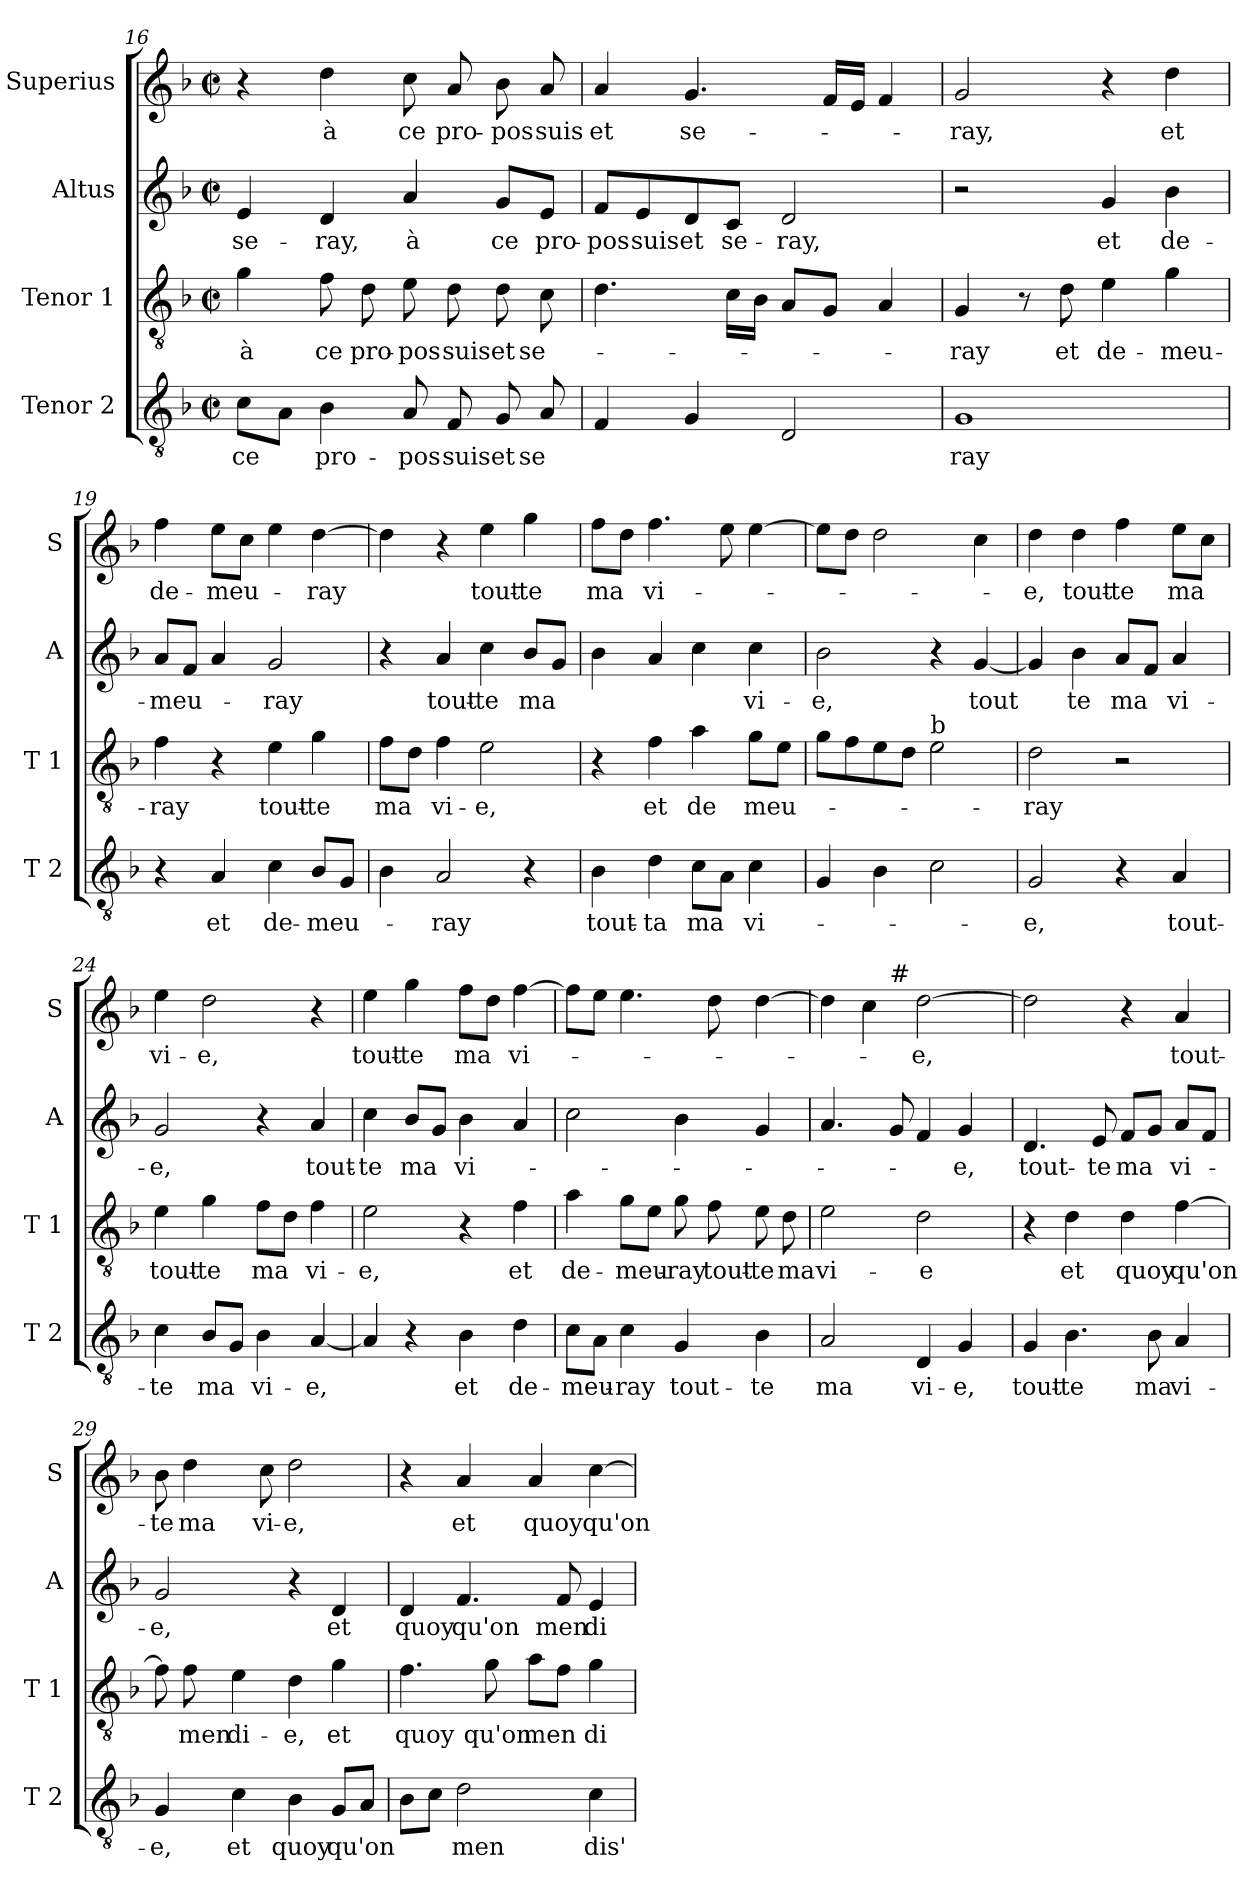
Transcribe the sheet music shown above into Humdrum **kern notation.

**kern	**text	**kern	**text	**kern	**text	**kern	**text
*part4	*part4	*part3	*part3	*part2	*part2	*part1	*part1
*staff4	*staff4	*staff3	*staff3	*staff2	*staff2	*staff1	*staff1
*I"Tenor 2	*	*I"Tenor 1	*	*I"Altus	*	*I"Superius	*
*I'T 2	*	*I'T 1	*	*I'A	*	*I'S	*
!!LO:PB:g=z
*clefGv2	*	*clefGv2	*	*clefG2	*	*clefG2	*
*k[b-]	*	*k[b-]	*	*k[b-]	*	*k[b-]	*
*F:	*	*F:	*	*F:	*	*F:	*
*M2/2	*	*M2/2	*	*M2/2	*	*M2/2	*
*met(c|)	*	*met(c|)	*	*met(c|)	*	*met(c|)	*
=16	=16	=16	=16	=16	=16	=16	=16
8c\L	ce	4g\	à	4e/	se-	4r	.
8A\J	.	.	.	.	.	.	.
4B-\	pro-	8f\	ce	4d/	-ray,	4dd\	à
.	.	8d\	pro-	.	.	.	.
8A/	-pos	8e\	-pos	4a/	à	8cc\	ce
8F/	suis	8d\	suis	.	.	8a/	pro-
8G/	et	8d\	et	8g/L	ce	8b-\	-pos
8A/	se	8c\	se-	8e/J	pro-	8a/	suis
=17	=17	=17	=17	=17	=17	=17	=17
4F/	.	4.d\	.	8f/L	-pos	4a/	et
.	.	.	.	8e/	suis	.	.
4G/	.	.	.	8d/	et	4.g/	se-
.	.	16c\LL	.	8c/J	se-	.	.
.	.	16B-\JJ	.	.	.	.	.
2D/	.	8A/L	.	2d/	-ray,	.	.
.	.	8G/J	.	.	.	16f/LL	.
.	.	.	.	.	.	16e/JJ	.
.	.	4A/	.	.	.	4f/	.
=18	=18	=18	=18	=18	=18	=18	=18
1G	ray	4G/	-ray	2r	.	2g/	-ray,
.	.	8r	.	.	.	.	.
.	.	8d\	et	.	.	.	.
.	.	4e\	de-	4g/	et	4r	.
.	.	4g\	-meu-	4b-\	de-	4dd\	et
=19	=19	=19	=19	=19	=19	=19	=19
4r	.	4f\	-ray	8a/L	-meu-	4ff\	de-
.	.	.	.	8f/J	.	.	.
4A/	et	4r	.	4a/	.	8ee\L	-meu-
.	.	.	.	.	.	8cc\J	.
4c\	de-	4e\	tout-	2g/	-ray	4ee\	.
8B-/L	-meu-	4g\	-te	.	.	[4dd\	-ray
8G/J	.	.	.	.	.	.	.
=20	=20	=20	=20	=20	=20	=20	=20
4B-\	.	8f\L	ma	4r	.	4dd\]	.
.	.	8d\J	.	.	.	.	.
2A/	-ray	4f\	vi-	4a/	tout-	4r	.
.	.	2e\	-e,	4cc\	-te	4ee\	tout-
4r	.	.	.	8b-/L	ma	4gg\	-te
.	.	.	.	8g/J	.	.	.
!!LO:LB:g=z
=21	=21	=21	=21	=21	=21	=21	=21
4B-\	tout-	4r	.	4b-\	.	8ff\L	ma
.	.	.	.	.	.	8dd\J	.
4d\	-ta	4f\	et	4a/	.	4.ff\	vi-
8c\L	ma	4a\	de	4cc\	.	.	.
8A\J	.	.	.	.	.	8ee\	.
4c\	vi-	8g\L	meu-	4cc\	vi-	[4ee\	.
.	.	8e\J	.	.	.	.	.
=22	=22	=22	=22	=22	=22	=22	=22
4G/	.	8g\L	.	2b-\	-e,	8ee\L]	.
.	.	8f\	.	.	.	8dd\J	.
4B-\	.	8e\	.	.	.	2dd\	.
.	.	8d\J	.	.	.	.	.
!	!	!LO:TX:a:t=b	!	!	!	!	!
2c\	.	2e\	.	4r	.	.	.
.	.	.	.	[4g/	tout	4cc\	.
=23	=23	=23	=23	=23	=23	=23	=23
2G/	-e,	2d\	-ray	4g/]	.	4dd\	-e,
.	.	.	.	4b-\	te	4dd\	tout-
4r	.	2r	.	8a/L	ma	4ff\	-te
.	.	.	.	8f/J	.	.	.
4A/	tout-	.	.	4a/	vi-	8ee\L	ma
.	.	.	.	.	.	8cc\J	.
=24	=24	=24	=24	=24	=24	=24	=24
4c\	-te	4e\	tout-	2g/	-e,	4ee\	vi-
8B-/L	ma	4g\	-te	.	.	2dd\	-e,
8G/J	.	.	.	.	.	.	.
4B-\	vi-	8f\L	ma	4r	.	.	.
.	.	8d\J	.	.	.	.	.
[4A/	-e,	4f\	vi-	4a/	tout-	4r	.
=25	=25	=25	=25	=25	=25	=25	=25
4A/]	.	2e\	-e,	4cc\	-te	4ee\	tout-
4r	.	.	.	8b-/L	ma	4gg\	-te
.	.	.	.	8g/J	.	.	.
4B-\	et	4r	.	4b-\	vi-	8ff\L	ma
.	.	.	.	.	.	8dd\J	.
4d\	de-	4f\	et	4a/	.	[4ff\	vi-
!!LO:LB:g=z
=26	=26	=26	=26	=26	=26	=26	=26
8c\L	-meu-	4a\	de-	2cc\	.	8ff\L]	.
8A\J	.	.	.	.	.	8ee\J	.
4c\	-ray	8g\L	-meu-	.	.	4.ee\	.
.	.	8e\J	.	.	.	.	.
4G/	tout-	8g\	-ray	4b-\	.	.	.
.	.	8f\	tout-	.	.	8dd\	.
4B-\	-te	8e\	-te	4g/	.	[4dd\	.
.	.	8d\	ma	.	.	.	.
=27	=27	=27	=27	=27	=27	=27	=27
*	*	*	*	*	*	*^	*
2A/	ma	2e\	vi-	4.a/	.	4dd\]	4.ryy	.
.	.	.	.	.	.	4cc\	.	.
!	!	!	!	!	!	!	!LO:TX:a:t=#	!
.	.	.	.	8g/	.	.	2ryy	.
4D/	vi-	2d\	-e	4f/	.	[2dd\	.	-e,
4G/	-e,	.	.	4g/	-e,	.	.	.
.	.	.	.	.	.	.	8ryy	.
*	*	*	*	*	*	*v	*v	*
=28	=28	=28	=28	=28	=28	=28	=28
4G/	tout-	4r	.	4.d/	tout-	2dd\]	.
4.B-\	-te	4d\	et	.	.	.	.
.	.	.	.	8e/	-te	.	.
.	.	4d\	quoy	8f/L	ma	4r	.
8B-\	ma	.	.	8g/J	.	.	.
4A/	vi-	[4f\	qu'on	8a/L	vi-	4a/	tout-
.	.	.	.	8f/J	.	.	.
=29	=29	=29	=29	=29	=29	=29	=29
4G/	-e,	8f\]	.	2g/	-e,	8b-\	-te
.	.	8f\	men	.	.	4dd\	ma
4c\	et	4e\	di-	.	.	.	.
.	.	.	.	.	.	8cc\	vi-
4B-\	quoy	4d\	-e,	4r	.	2dd\	-e,
8G/L	qu'on	4g\	et	4d/	et	.	.
8A/J	.	.	.	.	.	.	.
=30	=30	=30	=30	=30	=30	=30	=30
8B-\L	.	4.f\	quoy	4d/	quoy	4r	.
8c\J	.	.	.	.	.	.	.
2d\	men	.	.	4.f/	qu'on	4a/	et
.	.	8g\	qu'on	.	.	.	.
.	.	8a\L	men	.	.	4a/	quoy
.	.	8f\J	.	8f/	men	.	.
4c\	dis'-	4g\	di-	4e/	di-	[4cc\	qu'on
=	=	=	=	=	=	=	=
*-	*-	*-	*-	*-	*-	*-	*-
